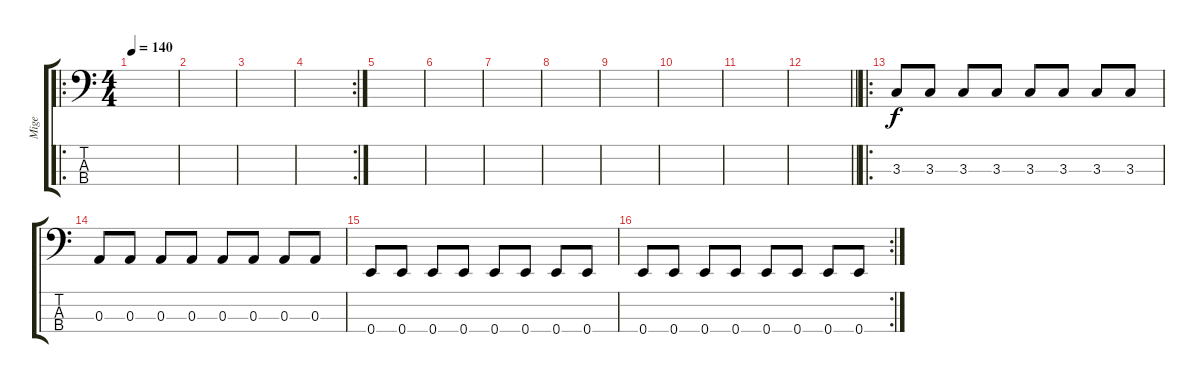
\track ("Mige" "Mige") {instrument electricbassfinger}
\staff {score tabs}
\tuning (G2 D2 A1 E1) {hide}
\ro
\ts (4 4)
\tempo 140
\clef f4
\ks c
|
|
|
\rc 2
|
|
|
|
|
|
|
|
\barLineRight lightlight
|
\ro
3.3.8 3.3.8 3.3.8 3.3.8 3.3.8 3.3.8 3.3.8 3.3.8 |
0.3.8 0.3.8 0.3.8 0.3.8 0.3.8 0.3.8 0.3.8 0.3.8 |
0.4.8 0.4.8 0.4.8 0.4.8 0.4.8 0.4.8 0.4.8 0.4.8 |
\rc 2
0.4.8 0.4.8 0.4.8 0.4.8 0.4.8 0.4.8 0.4.8 0.4.8
